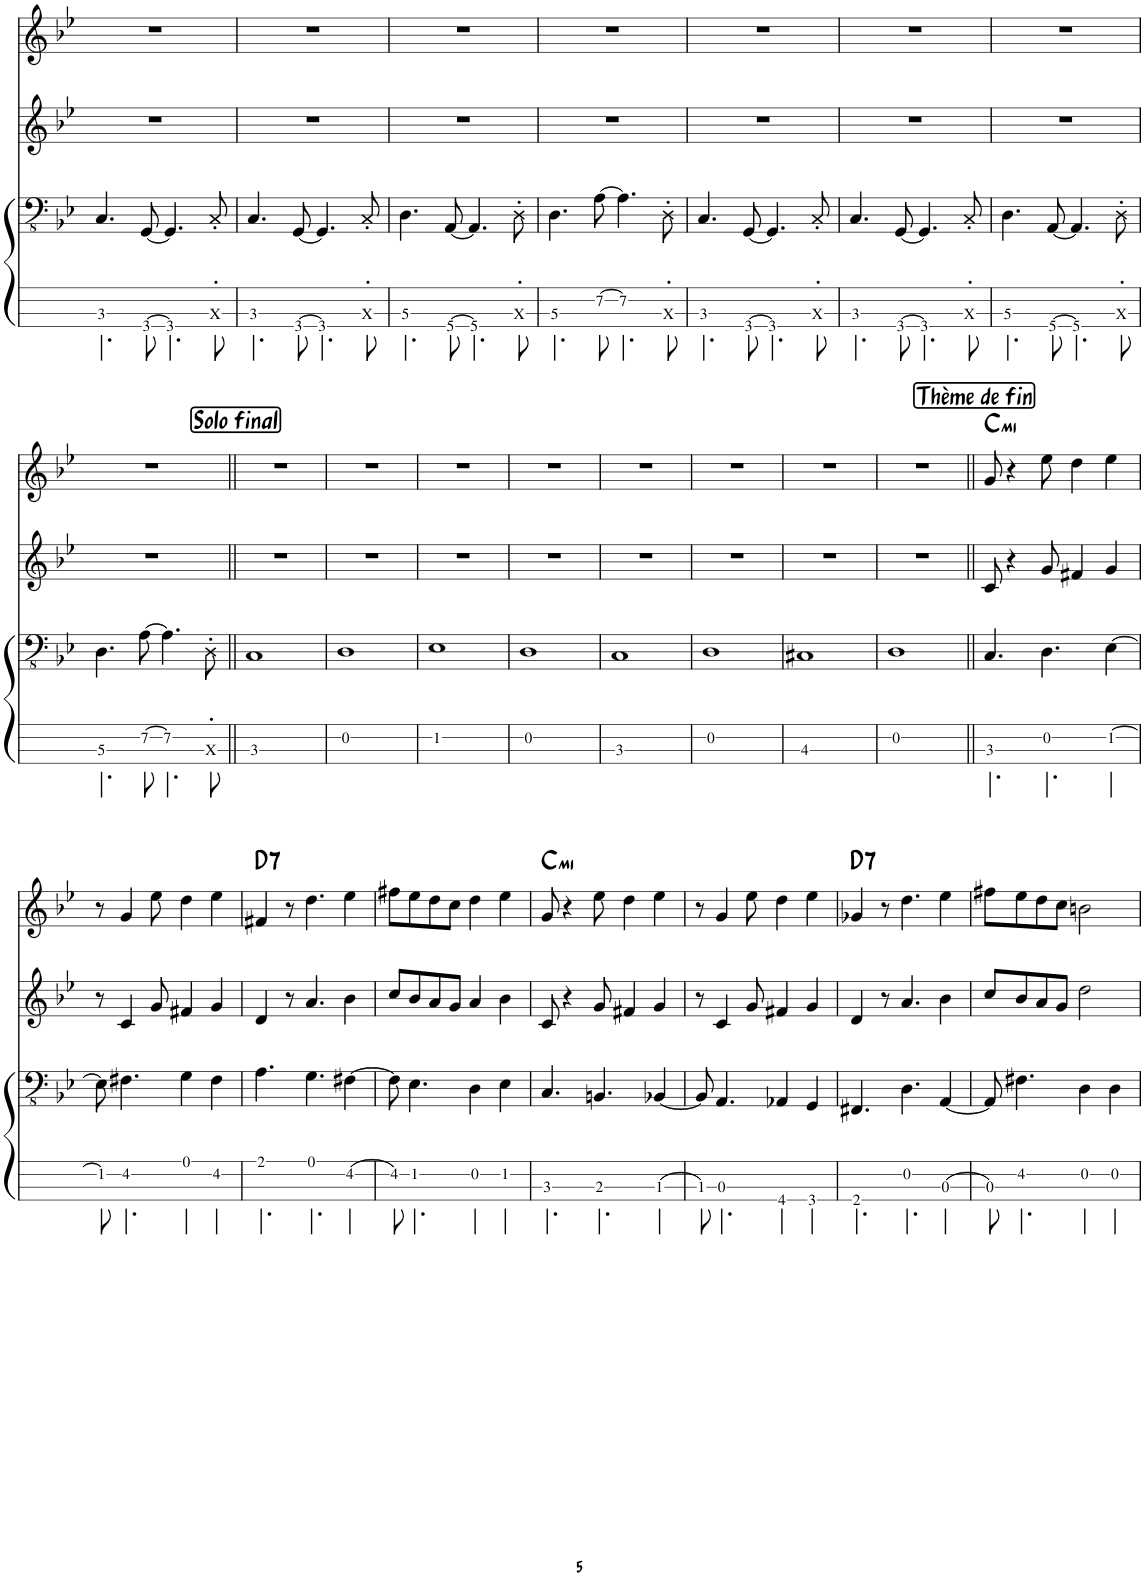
**kern	**kern	**kern	**kern	**harte
*part4	*part3	*part2	*part1	*part1
*staff4	*staff3	*staff2	*staff1	*
*I"Guitare Basse (Tablature)	*I"Basse acoustique	*I"Clarinette en Sib	*I"Trompette en Sib	*
*	*	*I'Cl	*I'Tpt	*
!!LO:PB:g=z
*	*clefFv4	*clefG2	*clefG2	*
*	*	*ITrd1c2	*ITrd1c2	*
*k[b-e-]	*k[b-e-]	*k[b-e-]	*k[b-e-]	*
*M4/4	*M4/4	*M4/4	*M4/4	*
=85	=85	=85	=85	=85
4.CC\	4.CC/	1r	1r	.
[8GGG\	[8GGG/	.	.	.
4.GGG\]	4.GGG/]	.	.	.
8CC'\	8CC'/	.	.	.
=86	=86	=86	=86	=86
4.CC\	4.CC/	1r	1r	.
[8GGG\	[8GGG/	.	.	.
4.GGG\]	4.GGG/]	.	.	.
8CC'\	8CC'/	.	.	.
=87	=87	=87	=87	=87
4.DD\	4.DD\	1r	1r	.
[8AAA\	[8AAA/	.	.	.
4.AAA\]	4.AAA/]	.	.	.
8DD'\	8DD'\	.	.	.
=88	=88	=88	=88	=88
4.DD\	4.DD\	1r	1r	.
[8AA\	[8AA\	.	.	.
4.AA\]	4.AA\]	.	.	.
8DD'\	8DD'\	.	.	.
=89	=89	=89	=89	=89
4.CC\	4.CC/	1r	1r	.
[8GGG\	[8GGG/	.	.	.
4.GGG\]	4.GGG/]	.	.	.
8CC'\	8CC'/	.	.	.
=90	=90	=90	=90	=90
4.CC\	4.CC/	1r	1r	.
[8GGG\	[8GGG/	.	.	.
4.GGG\]	4.GGG/]	.	.	.
8CC'\	8CC'/	.	.	.
=91	=91	=91	=91	=91
4.DD\	4.DD\	1r	1r	.
[8AAA\	[8AAA/	.	.	.
4.AAA\]	4.AAA/]	.	.	.
8DD'\	8DD'\	.	.	.
!!LO:LB:g=z
=92	=92	=92	=92	=92
4.DD\	4.DD\	1r	1r	.
[8AA\	[8AA\	.	.	.
4.AA\]	4.AA\]	.	.	.
8DD'\	8DD'\	.	.	.
!!LO:REH:place=s1:a:rj:fs=14:t=Solo final
=93||	=93||	=93||	=93||	=93||
1CC	1CC	1r	1r	.
=94	=94	=94	=94	=94
1DD	1DD	1r	1r	.
=95	=95	=95	=95	=95
1EE-	1EE-	1r	1r	.
=96	=96	=96	=96	=96
1DD	1DD	1r	1r	.
=97	=97	=97	=97	=97
1CC	1CC	1r	1r	.
=98	=98	=98	=98	=98
1DD	1DD	1r	1r	.
=99	=99	=99	=99	=99
1CC#X	1CC#X	1r	1r	.
=100	=100	=100	=100	=100
1DD	1DD	1r	1r	.
!!LO:REH:place=s1:a:rj:fs=14:t=Thème de fin
=101||	=101||	=101||	=101||	=101||
!	!	!	!	!LO:H:kt=mi
4.CC\	4.CC/	8c/	8g/	C:min
.	.	4r	4r	.
4.DD\	4.DD\	8g/	8ee-\	.
.	.	4f#X/	4dd\	.
[4EE-\	[4EE-\	4g/	4ee-\	.
!!LO:LB:g=z
=102	=102	=102	=102	=102
8EE-\]	8EE-\]	8r	8r	.
4.FF#X\	4.FF#X\	4c/	4g/	.
.	.	8g/	8ee-\	.
4GG\	4GG\	4f#X/	4dd\	.
4FF#\	4FF#\	4g/	4ee-\	.
=103	=103	=103	=103	=103
!	!	!	!	!LO:H:kt=7
4.AA\	4.AA\	4d/	4f#X/	D:7
.	.	8r	8r	.
4.GG\	4.GG\	4.a/	4.dd\	.
[4FF#X\	[4FF#X\	4b-\	4ee-\	.
=104	=104	=104	=104	=104
8FF#\]	8FF#\]	8cc/L	8ff#X\L	.
4.EE-\	4.EE-\	8b-/	8ee-\	.
.	.	8a/	8dd\	.
.	.	8g/J	8cc\J	.
4DD\	4DD\	4a/	4dd\	.
4EE-\	4EE-\	4b-\	4ee-\	.
=105	=105	=105	=105	=105
!	!	!	!	!LO:H:kt=mi
4.CC\	4.CC/	8c/	8g/	C:min
.	.	4r	4r	.
4.BBBn\	4.BBBn/	8g/	8ee-\	.
.	.	4f#X/	4dd\	.
[4BBB-X\	[4BBB-X/	4g/	4ee-\	.
=106	=106	=106	=106	=106
8BBB-\]	8BBB-/]	8r	8r	.
4.AAA\	4.AAA/	4c/	4g/	.
.	.	8g/	8ee-\	.
4AAA-X\	4AAA-X/	4f#X/	4dd\	.
4GGG\	4GGG/	4g/	4ee-\	.
=107	=107	=107	=107	=107
!	!	!	!	!LO:H:kt=7
4.FFF#X\	4.FFF#X/	4d/	4g-X/	D:7
.	.	8r	8r	.
4.DD\	4.DD\	4.a/	4.dd\	.
[4AAA\	[4AAA/	4b-\	4ee-\	.
=108	=108	=108	=108	=108
8AAA\]	8AAA/]	8cc/L	8ff#X\L	.
4.FF#X\	4.FF#X\	8b-/	8ee-\	.
.	.	8a/	8dd\	.
.	.	8g/J	8cc\J	.
4DD\	4DD\	2dd\	2bn\	.
4DD\	4DD\	.	.	.
=	=	=	=	=
*-	*-	*-	*-	*-
